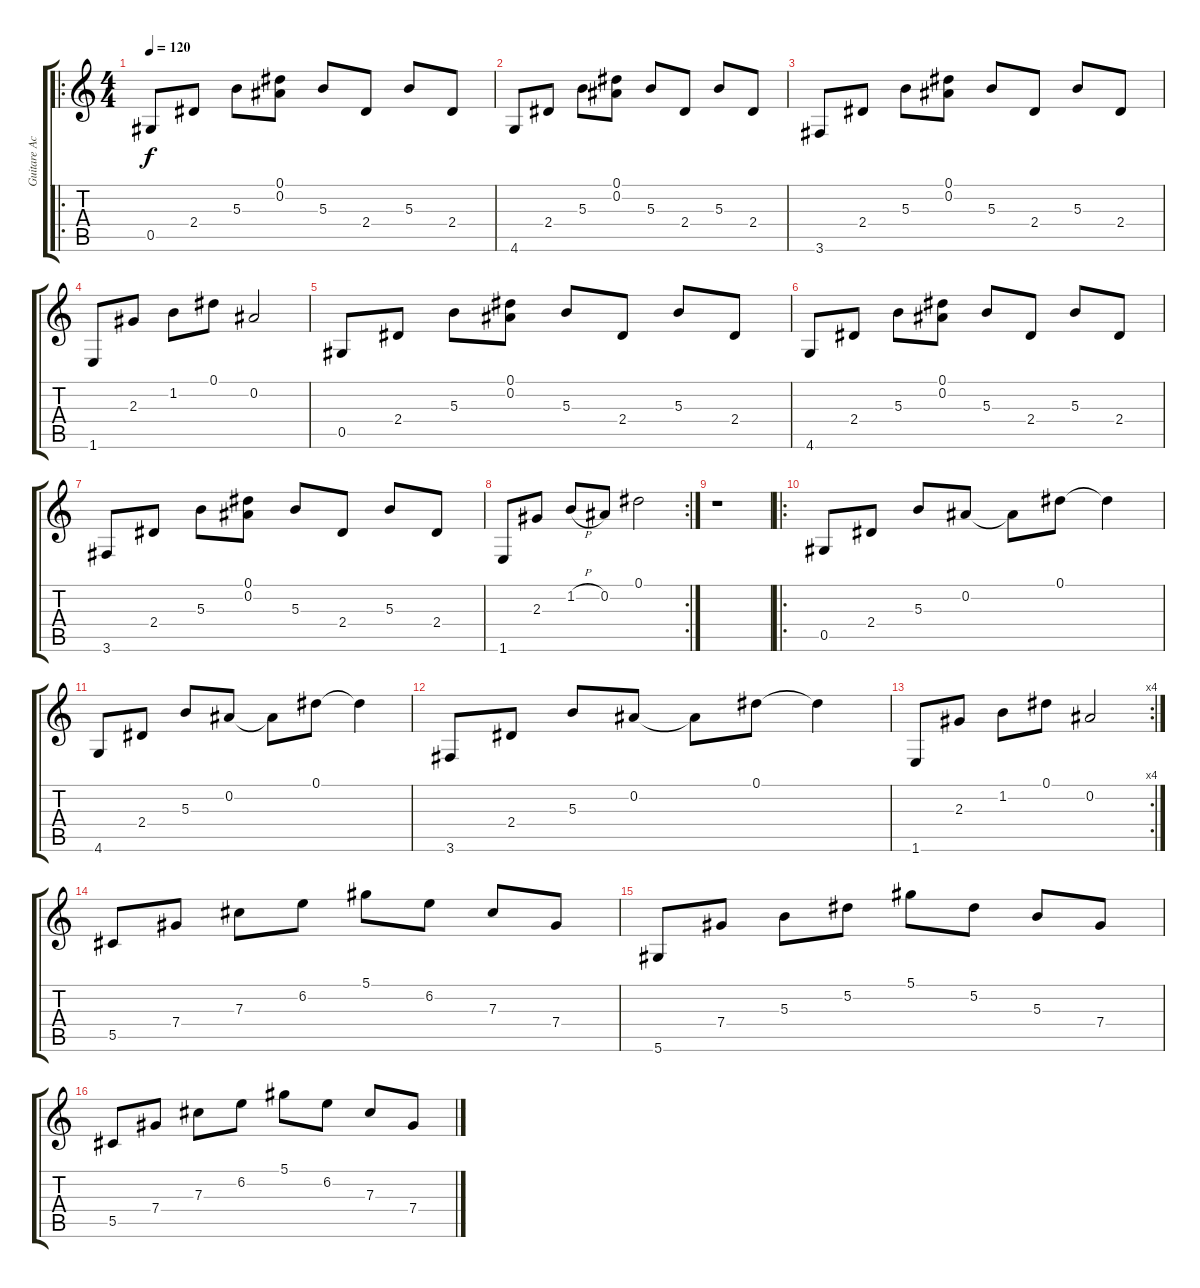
\track ("Guitare Acoustique 1" "Guitare Ac") {instrument acousticguitarsteel}
\staff {score tabs}
\tuning (Eb4 Bb3 Gb3 Db3 Ab2 Eb2) {hide}
\ro
\ts (4 4)
\tempo 120
\clef g2
\ks c
0.5.8{dy f instrument acousticguitarsteel} 2.4.8 5.3.8 (0.1 0.2).8 5.3.8 2.4.8 5.3.8 2.4.8 |
4.6.8 2.4.8 5.3.8 (0.1 0.2).8 5.3.8 2.4.8 5.3.8 2.4.8 |
3.6.8 2.4.8 5.3.8 (0.1 0.2).8 5.3.8 2.4.8 5.3.8 2.4.8 |
1.6.8 2.3.8 1.2.8 0.1.8 0.2.2 |
0.5.8 2.4.8 5.3.8 (0.1 0.2).8 5.3.8 2.4.8 5.3.8 2.4.8 |
4.6.8 2.4.8 5.3.8 (0.1 0.2).8 5.3.8 2.4.8 5.3.8 2.4.8 |
3.6.8 2.4.8 5.3.8 (0.1 0.2).8 5.3.8 2.4.8 5.3.8 2.4.8 |
\rc 2
1.6.8 2.3.8 1.2{h}.8 0.2.8 0.1.2 |
r.1 |
\ro
0.5.8 2.4.8 5.3.8 0.2.8 0.2{t}.8 0.1.8 0.1{t}.4 |
4.6.8 2.4.8 5.3.8 0.2.8 0.2{t}.8 0.1.8 0.1{t}.4 |
3.6.8 2.4.8 5.3.8 0.2.8 0.2{t}.8 0.1.8 0.1{t}.4 |
\rc 4
1.6.8 2.3.8 1.2.8 0.1.8 0.2.2 |
5.5.8 7.4.8 7.3.8 6.2.8 5.1.8 6.2.8 7.3.8 7.4.8 |
5.6.8 7.4.8 5.3.8 5.2.8 5.1.8 5.2.8 5.3.8 7.4.8 |
5.5.8 7.4.8 7.3.8 6.2.8 5.1.8 6.2.8 7.3.8 7.4.8
